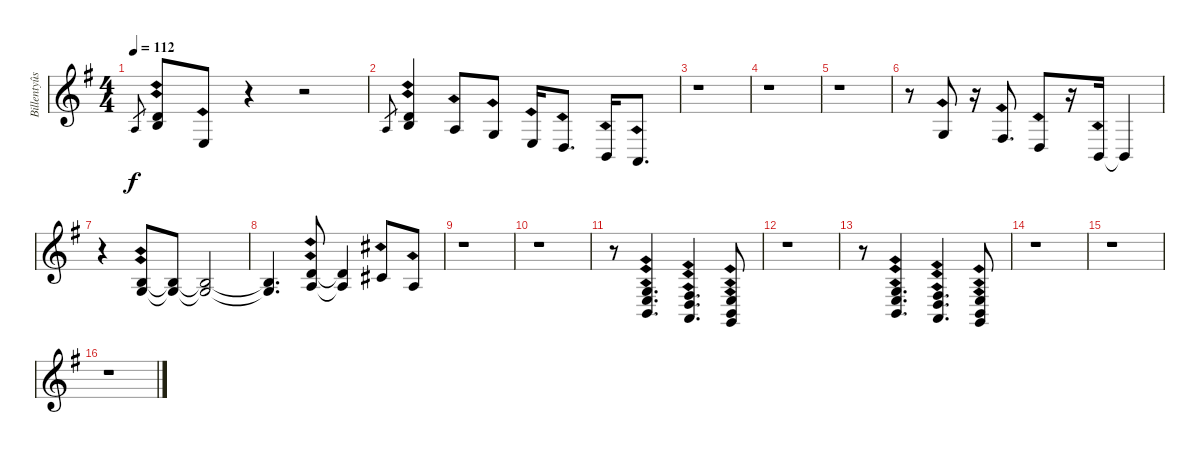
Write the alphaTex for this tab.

\track ("Billentyûs 2 (Jon Lord)" "Billentyûs") {instrument percussiveorgan}
\staff {score}
\tuning (E4 B3 G3 D3 A2 E2) {hide}
\ts (4 4)
\tempo 112
\clef g2
\ks g
2.3.8{gr dy f} (3.2{ph 12} 4.3{ph 12}).8 2.4{ph 12}.8 r.4 r.2 |
2.3.8{gr} (3.2{ph 12} 4.3{ph 12}).4 2.3{ph 12}.8 0.3{ph 12}.8 2.4{ph 12}.16 0.4{ph 12}.8{d} 2.5{ph 12}.16 0.5{ph 12}.8{d} |
r.1 |
r.1 |
r.1 |
r.8 0.3{ph 12}.8 r.16 4.4{ph 12}.8{d} 0.4{ph 12}.8 r.16 2.5{ph 12}.16 2.5{t}.4 |
r.4 (0.2{ph 12} 0.3{ph 12}).8 (0.2{t} 0.3{t}).8 (0.2{t} 0.3{t}).2 |
(0.2{t} 0.3{t}).4{d} (3.2{ph 12} 2.3{ph 12}).8 (3.2{t} 2.3{t}).4 2.2{ph 12}.8 2.3{ph 12}.8 |
r.1 |
r.1 |
r.8 (0.3{ph 12} 2.4{ph 12} 2.5{ph 12}).4{d} (4.4{ph 12} 5.5{ph 12} 5.6{ph 12}).4{d} (2.4{ph 12} 2.5{ph 12} 3.6{ph 12}).8 |
r.1 |
r.8 (0.3{ph 12} 2.4{ph 12} 2.5{ph 12}).4{d} (4.4{ph 12} 5.5{ph 12} 5.6{ph 12}).4{d} (2.4{ph 12} 2.5{ph 12} 3.6{ph 12}).8 |
r.1 |
r.1 |
r.1
